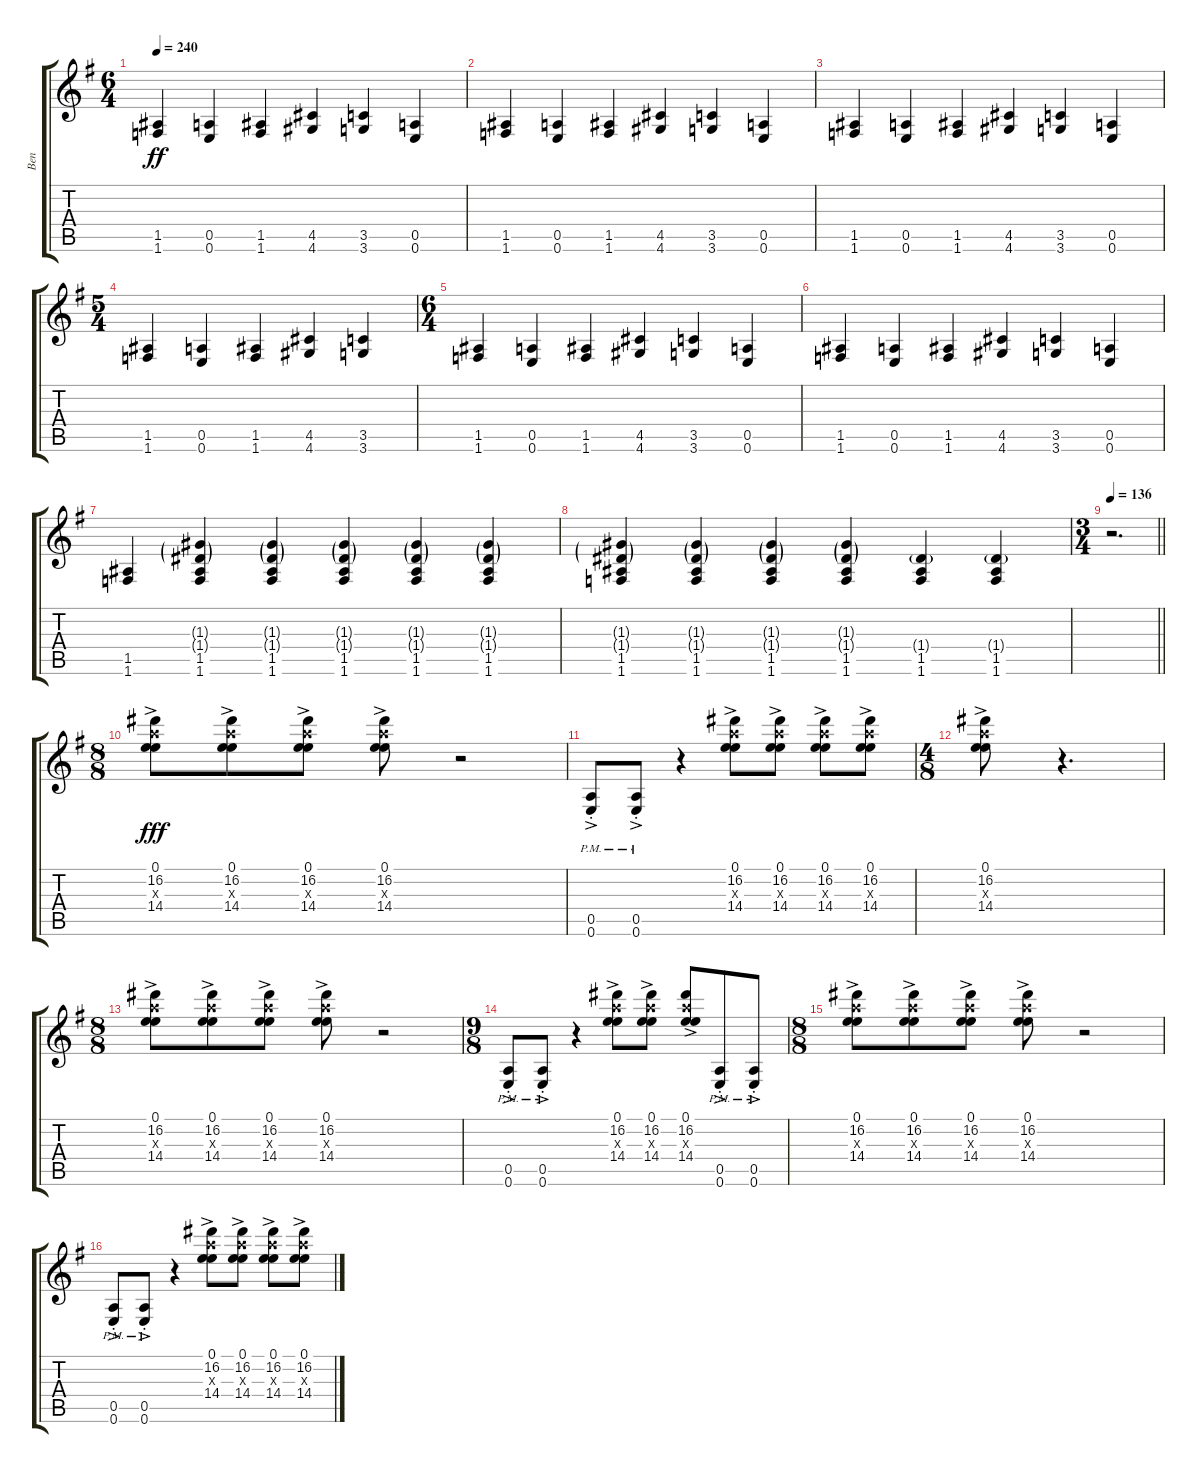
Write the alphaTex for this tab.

\track ("Ben" "Ben") {instrument distortionguitar}
\staff {score tabs}
\tuning (E4 B3 G3 D3 A2 E2) {hide}
\ts (6 4)
\tempo 240
\clef g2
\ks g
(1.5 1.6).4{dy ff} (0.5 0.6).4 (1.5 1.6).4 (4.5 4.6).4 (3.5 3.6).4 (0.5 0.6).4 |
(1.5 1.6).4 (0.5 0.6).4 (1.5 1.6).4 (4.5 4.6).4 (3.5 3.6).4 (0.5 0.6).4 |
(1.5 1.6).4 (0.5 0.6).4 (1.5 1.6).4 (4.5 4.6).4 (3.5 3.6).4 (0.5 0.6).4 |
\ts (5 4)
(1.5 1.6).4 (0.5 0.6).4 (1.5 1.6).4 (4.5 4.6).4 (3.5 3.6).4 |
\ts (6 4)
(1.5 1.6).4 (0.5 0.6).4 (1.5 1.6).4 (4.5 4.6).4 (3.5 3.6).4 (0.5 0.6).4 |
(1.5 1.6).4 (0.5 0.6).4 (1.5 1.6).4 (4.5 4.6).4 (3.5 3.6).4 (0.5 0.6).4 |
(1.5 1.6).4 (1.3{g} 1.4{g} 1.5 1.6).4 (1.3{g} 1.4{g} 1.5 1.6).4 (1.3{g} 1.4{g} 1.5 1.6).4 (1.3{g} 1.4{g} 1.5 1.6).4 (1.3{g} 1.4{g} 1.5 1.6).4 |
(1.3{g} 1.4{g} 1.5 1.6).4 (1.3{g} 1.4{g} 1.5 1.6).4 (1.3{g} 1.4{g} 1.5 1.6).4 (1.3{g} 1.4{g} 1.5 1.6).4 (1.4{g} 1.5 1.6).4 (1.4{g} 1.5 1.6).4 |
\ts (3 4)
\tempo 136
\barLineRight lightlight
r.2{d} |
\ts (8 8)
(0.1{ac} 16.2{ac} 14.3{ac x} 14.4{ac}).8{dy fff} (0.1{ac} 16.2{ac} 14.3{ac x} 14.4{ac}).8 (0.1{ac} 16.2{ac} 14.3{ac x} 14.4{ac}).8 (0.1{ac} 16.2{ac} 14.3{ac x} 14.4{ac}).8 r.2 |
(0.5{ac pm st} 0.6{ac pm st}).8 (0.5{ac pm st} 0.6{ac pm st}).8 r.4 (0.1{ac} 16.2{ac} 14.3{ac x} 14.4{ac}).8 (0.1{ac} 16.2{ac} 14.3{ac x} 14.4{ac}).8 (0.1{ac} 16.2{ac} 14.3{ac x} 14.4{ac}).8 (0.1{ac} 16.2{ac} 14.3{ac x} 14.4{ac}).8 |
\ts (4 8)
(0.1{ac} 16.2{ac} 14.3{ac x} 14.4{ac}).8 r.4{d} |
\ts (8 8)
(0.1{ac} 16.2{ac} 14.3{ac x} 14.4{ac}).8 (0.1{ac} 16.2{ac} 14.3{ac x} 14.4{ac}).8 (0.1{ac} 16.2{ac} 14.3{ac x} 14.4{ac}).8 (0.1{ac} 16.2{ac} 14.3{ac x} 14.4{ac}).8 r.2 |
\ts (9 8)
(0.5{ac pm st} 0.6{ac pm st}).8 (0.5{ac pm st} 0.6{ac pm st}).8 r.4 (0.1{ac} 16.2{ac} 14.3{ac x} 14.4{ac}).8 (0.1{ac} 16.2{ac} 14.3{ac x} 14.4{ac}).8 (0.1{ac} 16.2{ac} 14.3{ac x} 14.4{ac}).8 (0.5{ac pm st} 0.6{ac pm st}).8 (0.5{ac pm st} 0.6{ac pm st}).8 |
\ts (8 8)
(0.1{ac} 16.2{ac} 14.3{ac x} 14.4{ac}).8 (0.1{ac} 16.2{ac} 14.3{ac x} 14.4{ac}).8 (0.1{ac} 16.2{ac} 14.3{ac x} 14.4{ac}).8 (0.1{ac} 16.2{ac} 14.3{ac x} 14.4{ac}).8 r.2 |
(0.5{ac pm st} 0.6{ac pm st}).8 (0.5{ac pm st} 0.6{ac pm st}).8 r.4 (0.1{ac} 16.2{ac} 14.3{ac x} 14.4{ac}).8 (0.1{ac} 16.2{ac} 14.3{ac x} 14.4{ac}).8 (0.1{ac} 16.2{ac} 14.3{ac x} 14.4{ac}).8 (0.1{ac} 16.2{ac} 14.3{ac x} 14.4{ac}).8
